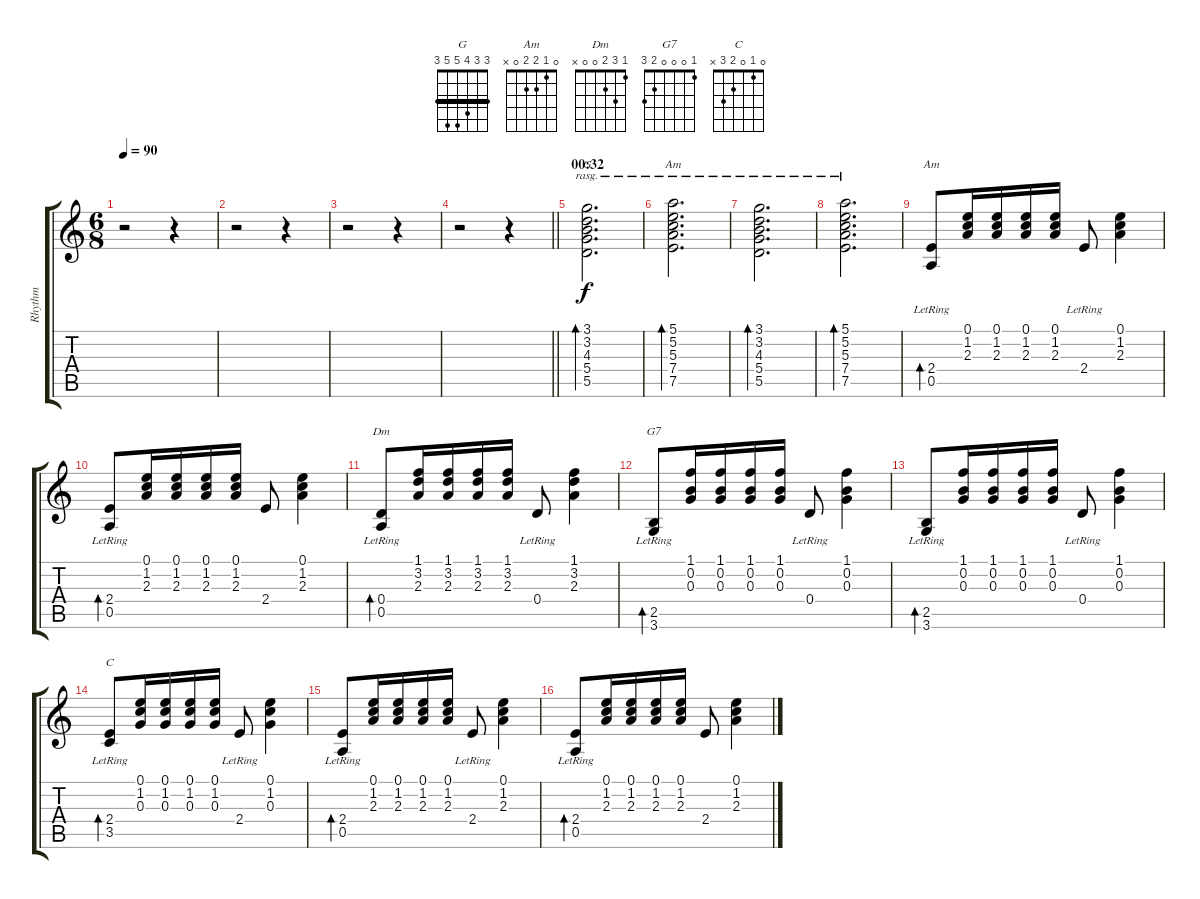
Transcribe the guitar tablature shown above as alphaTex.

\track ("Rhythm" "Rhythm") {instrument acousticguitarnylon}
\staff {score tabs}
\tuning (E4 B3 G3 D3 A2 E2) {hide}
\chord ("G" 3 3 4 5 5 3) {barre 3}
\chord ("Am" 5 5 5 7 7 5) {firstfret 5 barre 5}
\chord ("Am" 0 1 2 2 0 x)
\chord ("Dm" 1 3 2 0 0 x)
\chord ("G7" 1 0 0 0 2 3)
\chord ("C" 0 1 0 2 3 x)
\ts (6 8)
\tempo 90
\clef g2
\ks c
r.2{dy f} r.4 |
r.2 r.4 |
r.2 r.4 |
\barLineRight lightlight
r.2 r.4 |
\section ("" "00:32")
(3.1 3.2 4.3 5.4 5.5).2{d bd 120 ch "G" rasg ii volume 16} |
(5.1 5.2 5.3 7.4 7.5).2{d bd 120 ch "Am" rasg ii volume 16} |
(3.1 3.2 4.3 5.4 5.5).2{d bd 120 rasg ii volume 16} |
(5.1 5.2 5.3 7.4 7.5).2{d bd 120 rasg ii volume 16} |
(2.4{lr} 0.5{lr}).8{bd 120 ch "Am" volume 10} (0.1 1.2 2.3).16 (0.1 1.2 2.3).16 (0.1 1.2 2.3).16 (0.1 1.2 2.3).16 2.4{lr}.8 (0.1 1.2 2.3).4 |
(2.4{lr} 0.5{lr}).8{bd 120} (0.1 1.2 2.3).16 (0.1 1.2 2.3).16 (0.1 1.2 2.3).16 (0.1 1.2 2.3).16 2.4.8 (0.1 1.2 2.3).4 |
(0.4{lr} 0.5).8{bd 120 ch "Dm"} (1.1 3.2 2.3).16 (1.1 3.2 2.3).16 (1.1 3.2 2.3).16 (1.1 3.2 2.3).16 0.4{lr}.8 (1.1 3.2 2.3).4 |
(2.5{lr} 3.6{lr}).8{bd 120 ch "G7"} (1.1 0.2 0.3).16 (1.1 0.2 0.3).16 (1.1 0.2 0.3).16 (1.1 0.2 0.3).16 0.4{lr}.8 (1.1 0.2 0.3).4 |
(2.5{lr} 3.6{lr}).8{bd 120} (1.1 0.2 0.3).16 (1.1 0.2 0.3).16 (1.1 0.2 0.3).16 (1.1 0.2 0.3).16 0.4{lr}.8 (1.1 0.2 0.3).4 |
(2.4{lr} 3.5{lr}).8{bd 120 ch "C"} (0.1 1.2 0.3).16 (0.1 1.2 0.3).16 (0.1 1.2 0.3).16 (0.1 1.2 0.3).16 2.4{lr}.8 (0.1 1.2 0.3).4 |
(2.4{lr} 0.5{lr}).8{bd 120} (0.1 1.2 2.3).16 (0.1 1.2 2.3).16 (0.1 1.2 2.3).16 (0.1 1.2 2.3).16 2.4{lr}.8 (0.1 1.2 2.3).4 |
(2.4{lr} 0.5{lr}).8{bd 120} (0.1 1.2 2.3).16 (0.1 1.2 2.3).16 (0.1 1.2 2.3).16 (0.1 1.2 2.3).16 2.4.8 (0.1 1.2 2.3).4
